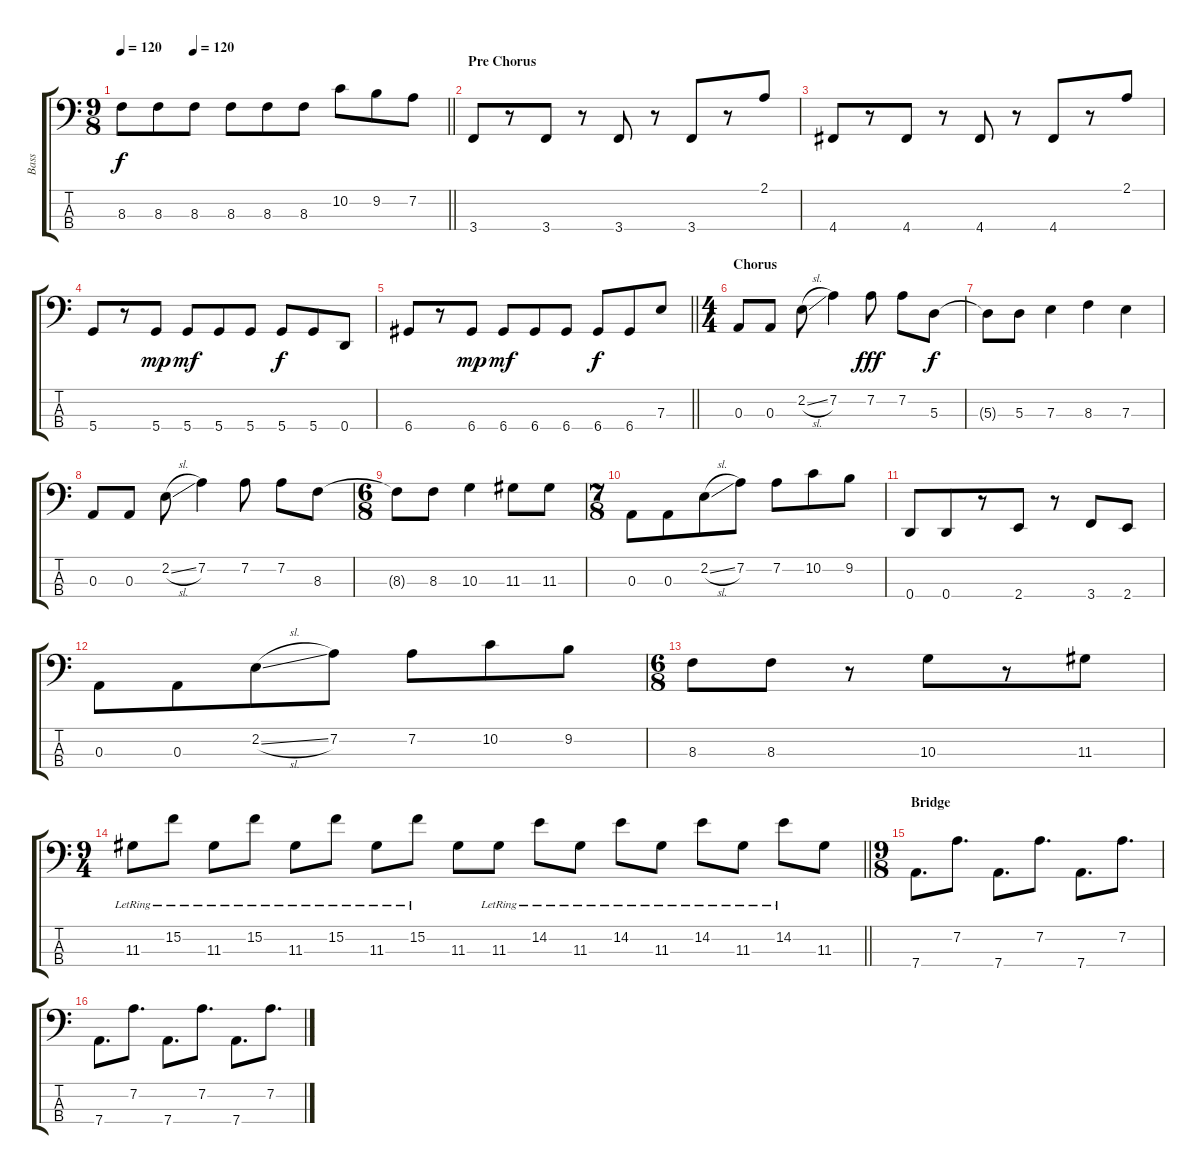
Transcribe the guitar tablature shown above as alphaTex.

\track ("Bass" "Bass") {instrument electricbassfinger}
\staff {score tabs}
\tuning (G2 D2 A1 D1) {hide}
\ts (9 8)
\tempo 120
\tempo (120 0.2222222222222222)
\clef f4
\barLineRight lightlight
\ks c
8.3.8{dy f} 8.3.8 8.3.8 8.3.8 8.3.8 8.3.8 10.2.8 9.2.8 7.2.8 |
\section ("" "Pre Chorus")
3.4.8 r.8 3.4.8 r.8 3.4.8 r.8 3.4.8 r.8 2.1.8 |
4.4.8 r.8 4.4.8 r.8 4.4.8 r.8 4.4.8 r.8 2.1.8 |
5.4.8 r.8 5.4.8{dy mp} 5.4.8{dy mf} 5.4.8 5.4.8 5.4.8{dy f} 5.4.8 0.4.8 |
\barLineRight lightlight
6.4.8 r.8 6.4.8{dy mp} 6.4.8{dy mf} 6.4.8 6.4.8 6.4.8{dy f} 6.4.8 7.3.8 |
\ts (4 4)
\section ("" "Chorus")
0.3.8 0.3.8 2.2{sl}.8 7.2.4 7.2.8{dy fff} 7.2.8 5.3.8{dy f} |
5.3{t}.8 5.3.8 7.3.4 8.3.4 7.3.4 |
0.3.8 0.3.8 2.2{sl}.8 7.2.4 7.2.8 7.2.8 8.3.8 |
\ts (6 8)
8.3{t}.8 8.3.8 10.3.4 11.3.8 11.3.8 |
\ts (7 8)
0.3.8 0.3.8 2.2{sl}.8 7.2.8 7.2.8 10.2.8 9.2.8 |
0.4.8 0.4.8 r.8 2.4.8 r.8 3.4.8 2.4.8 |
0.3.8 0.3.8 2.2{sl}.8 7.2.8 7.2.8 10.2.8 9.2.8 |
\ts (6 8)
8.3.8 8.3.8 r.8 10.3.8 r.8 11.3.8 |
\ts (9 4)
\barLineRight lightlight
11.3{lr}.8 15.2{lr}.8 11.3{lr}.8 15.2{lr}.8 11.3{lr}.8 15.2{lr}.8 11.3{lr}.8 15.2{lr}.8 11.3.8 11.3{lr}.8 14.2{lr}.8 11.3{lr}.8 14.2{lr}.8 11.3{lr}.8 14.2{lr}.8 11.3{lr}.8 14.2{lr}.8 11.3.8 |
\ts (9 8)
\section ("" "Bridge")
7.4.8{d} 7.2.8{d} 7.4.8{d} 7.2.8{d} 7.4.8{d} 7.2.8{d} |
7.4.8{d} 7.2.8{d} 7.4.8{d} 7.2.8{d} 7.4.8{d} 7.2.8{d}
